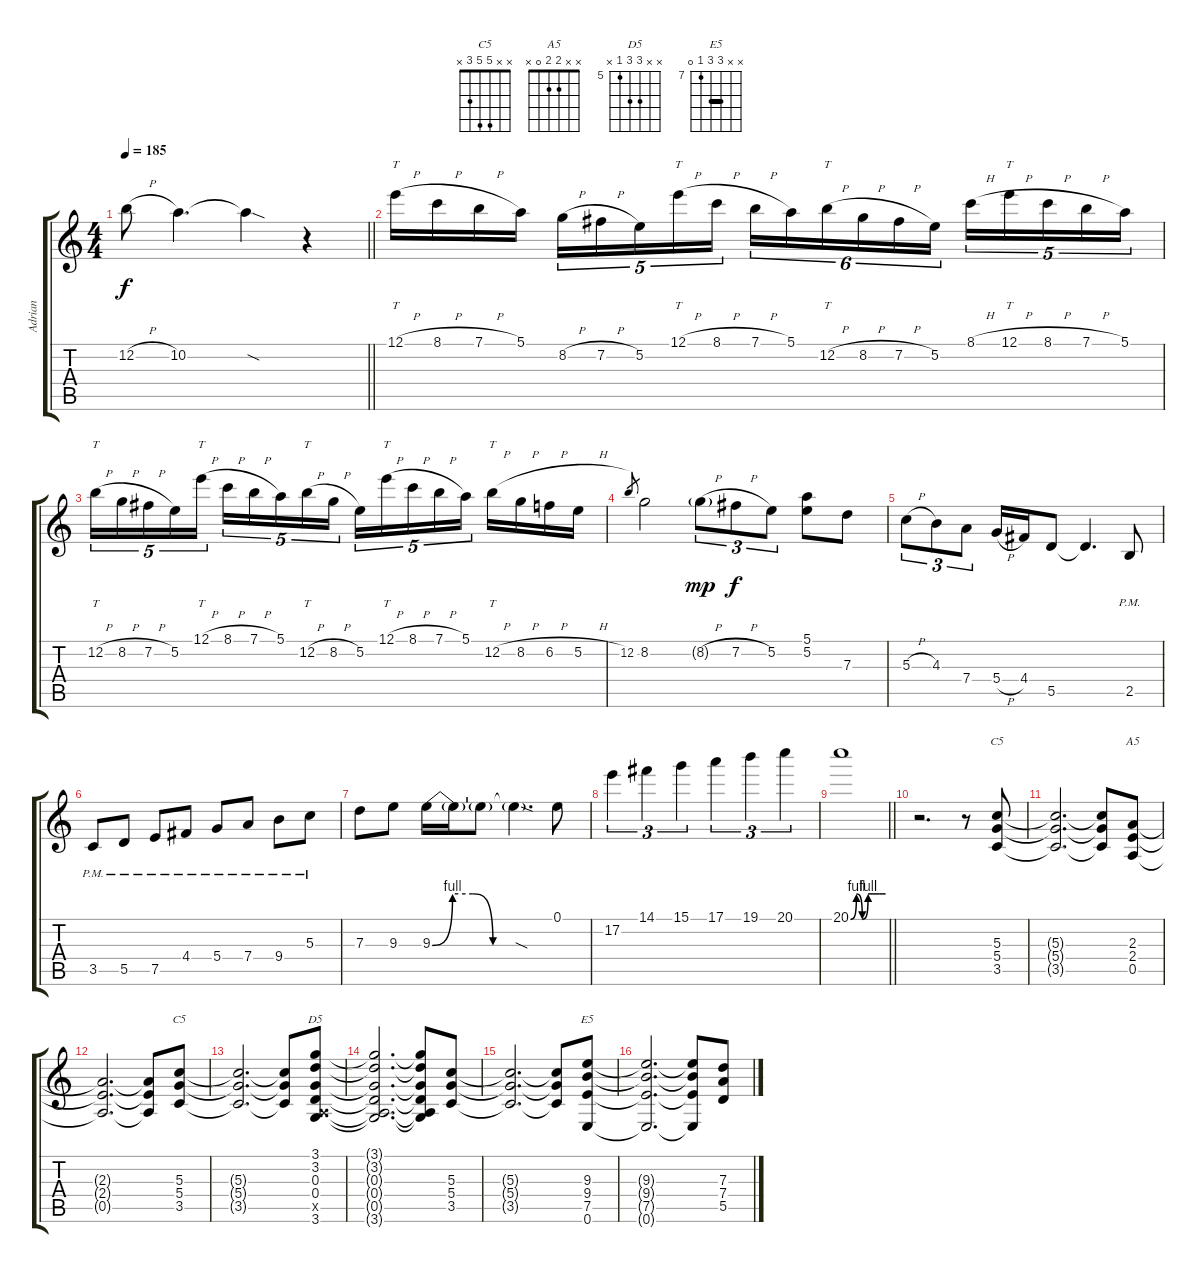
\track ("Adrian" "Adrian") {instrument distortionguitar}
\staff {score tabs}
\tuning (E4 B3 G3 D3 A2 E2) {hide}
\chord ("C5" x x 5 5 3 x) {barre 5}
\chord ("A5" x x 2 2 0 x)
\chord ("C5" x x 5 5 3 x)
\chord ("D5" x x 7 7 5 x) {firstfret 5}
\chord ("E5" x x 9 9 7 0) {firstfret 7 barre 9}
\ts (4 4)
\tempo 185
\clef g2
\barLineRight lightlight
\ks c
12.2{h t}.8{dy f} 10.2.4{d} 10.2{sod t}.4 r.4 |
12.1{h}.16{tt} 8.1{h}.16 7.1{h}.16 5.1.16 8.2{h}.16{tu (5 4)} 7.2{h}.16{tu (5 4)} 5.2.16{tu (5 4)} 12.1{h}.16{tt tu (5 4)} 8.1{h}.16{tu (5 4)} 7.1{h}.16{tu (6 4)} 5.1.16{tu (6 4)} 12.2{h}.16{tt tu (6 4)} 8.2{h}.16{tu (6 4)} 7.2{h}.16{tu (6 4)} 5.2.16{tu (6 4)} 8.1{h}.16{tu (5 4)} 12.1{h}.16{tt tu (5 4)} 8.1{h}.16{tu (5 4)} 7.1{h}.16{tu (5 4)} 5.1.16{tu (5 4)} |
12.2{h}.16{tt tu (5 4)} 8.2{h}.16{tu (5 4)} 7.2{h}.16{tu (5 4)} 5.2.16{tu (5 4)} 12.1{h}.16{tt tu (5 4)} 8.1{h}.16{tu (5 4)} 7.1{h}.16{tu (5 4)} 5.1.16{tu (5 4)} 12.2{h}.16{tt tu (5 4)} 8.2{h}.16{tu (5 4)} 5.2.16{tu (5 4)} 12.1{h}.16{tt tu (5 4)} 8.1{h}.16{tu (5 4)} 7.1{h}.16{tu (5 4)} 5.1.16{tu (5 4)} 12.2{h}.16{tt} 8.2{h}.16 6.2{h}.16 5.2{h}.16 |
12.2.8{gr} 8.2.2 8.2{h g}.8{tu (3 2) dy mp} 7.2{h}.8{tu (3 2) dy f} 5.2.8{tu (3 2)} (5.1 5.2).8 7.3.8 |
5.3{h}.8{tu (3 2)} 4.3.8{tu (3 2)} 7.4.8{tu (3 2)} 5.4{h}.16 4.4.16 5.5.8 5.5{t}.4{d} 2.5{pm}.8 |
3.5{pm}.8 5.5{pm}.8 7.5{pm}.8 4.4{pm}.8 5.4{pm}.8 7.4{pm}.8 9.4{pm}.8 5.3{pm}.8 |
7.3.8 9.3.8 9.3{be (custom 0 0 10 4 20 4 30 0 60 0)}.16 9.3{t}.16 9.3{t}.8 9.3{sod t}.4{d} 0.1.8 |
17.2.4{tu (3 2)} 14.1.4{tu (3 2)} 15.1.4{tu (3 2)} 17.1.4{tu (3 2)} 19.1.4{tu (3 2)} 20.1.4{tu (3 2)} |
\barLineRight lightlight
20.1{be (custom 0 0 10 4 20 0 30 4 40 4 50 4 60 4)}.1 |
r.2{d} r.8 (5.3 5.4 3.5).8{ch "C5"} |
(5.3{t} 5.4{t} 3.5{t}).2{d} (5.3{t} 5.4{t} 3.5{t}).8 (2.3 2.4 0.5).8{ch "A5"} |
(2.3{t} 2.4{t} 0.5{t}).2{d} (2.3{t} 2.4{t} 0.5{t}).8 (5.3 5.4 3.5).8{ch "C5"} |
(5.3{t} 5.4{t} 3.5{t}).2{d} (5.3{t} 5.4{t} 3.5{t}).8 (3.1 3.2 0.3 0.4 0.5{x} 3.6).8{ch "D5"} |
(3.1{t} 3.2{t} 0.3{t} 0.4{t} 0.5{t} 3.6{t}).2{d} (3.1{t} 3.2{t} 0.3{t} 0.4{t} 0.5{t} 3.6{t}).8 (5.3 5.4 3.5).8 |
(5.3{t} 5.4{t} 3.5{t}).2{d} (5.3{t} 5.4{t} 3.5{t}).8 (9.3 9.4 7.5 0.6).8{ch "E5"} |
(9.3{t} 9.4{t} 7.5{t} 0.6{t}).2{d} (9.3{t} 9.4{t} 7.5{t} 0.6{t}).8 (7.3 7.4 5.5).8
